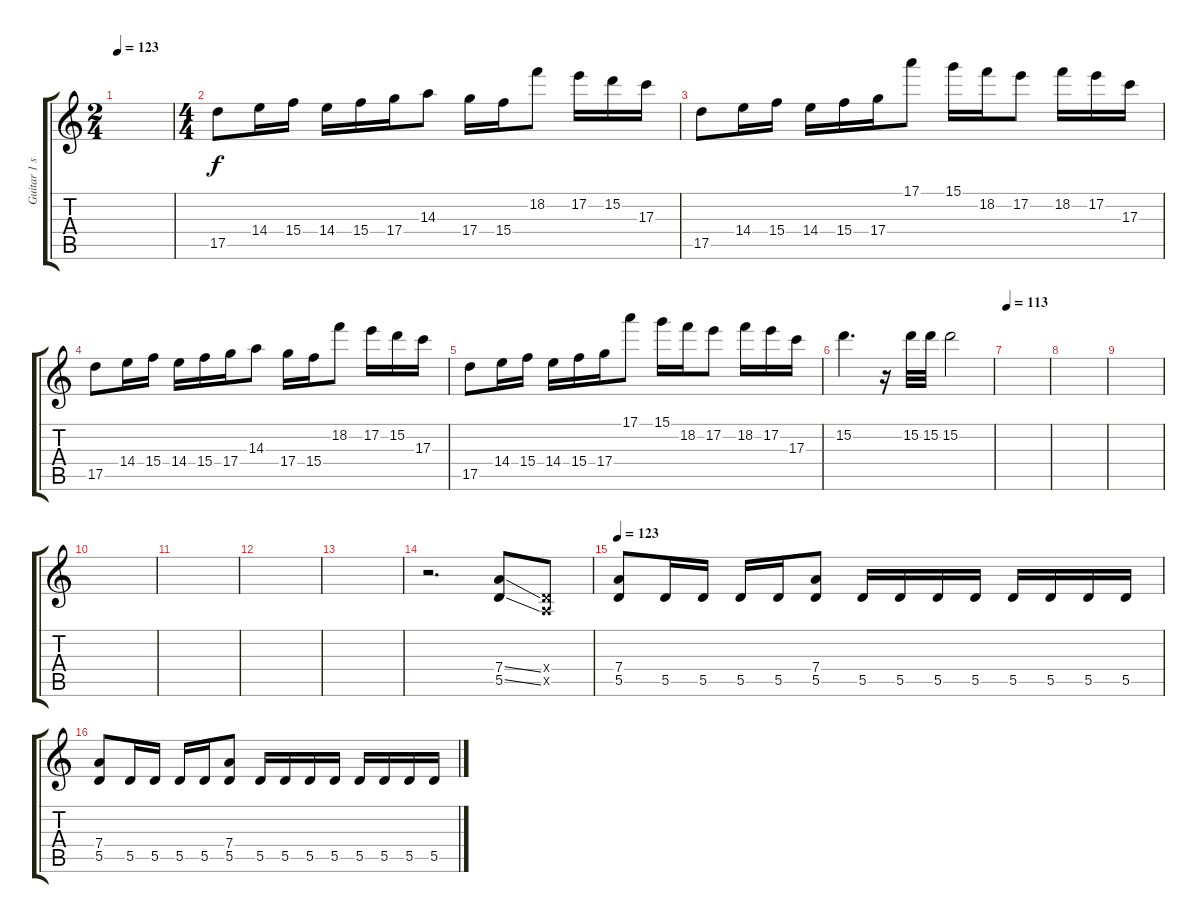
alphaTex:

\track ("Guitar 1 solo" "Guitar 1 s") {instrument overdrivenguitar}
\staff {score tabs}
\tuning (E4 B3 G3 D3 A2 E2) {hide}
\ts (2 4)
\tempo 123
\tempo 103
\tempo 123
\clef g2
\ks c
|
\ts (4 4)
17.5.8 14.4.16 15.4.16 14.4.16 15.4.16 17.4.16 14.3.8 17.4.16 15.4.16 18.2.8 17.2.16 15.2.16 17.3.16 |
17.5.8 14.4.16 15.4.16 14.4.16 15.4.16 17.4.16 17.1.8 15.1.16 18.2.16 17.2.8 18.2.16 17.2.16 17.3.16 |
17.5.8 14.4.16 15.4.16 14.4.16 15.4.16 17.4.16 14.3.8 17.4.16 15.4.16 18.2.8 17.2.16 15.2.16 17.3.16 |
17.5.8 14.4.16 15.4.16 14.4.16 15.4.16 17.4.16 17.1.8 15.1.16 18.2.16 17.2.8 18.2.16 17.2.16 17.3.16 |
15.2.4{d} r.16 15.2.32 15.2.32 15.2.2 |
\tempo 113
|
|
|
|
|
|
|
r.2{d} (7.4{ss} 5.5{ss}).8 (0.4{x} 0.5{x}).8 |
\tempo 123
(7.4 5.5).8{volume 13 instrument distortionguitar} 5.5.16 5.5.16 5.5.16 5.5.16 (7.4 5.5).8 5.5.16 5.5.16 5.5.16 5.5.16 5.5.16 5.5.16 5.5.16 5.5.16 |
(7.4 5.5).8 5.5.16 5.5.16 5.5.16 5.5.16 (7.4 5.5).8 5.5.16 5.5.16 5.5.16 5.5.16 5.5.16 5.5.16 5.5.16 5.5.16
